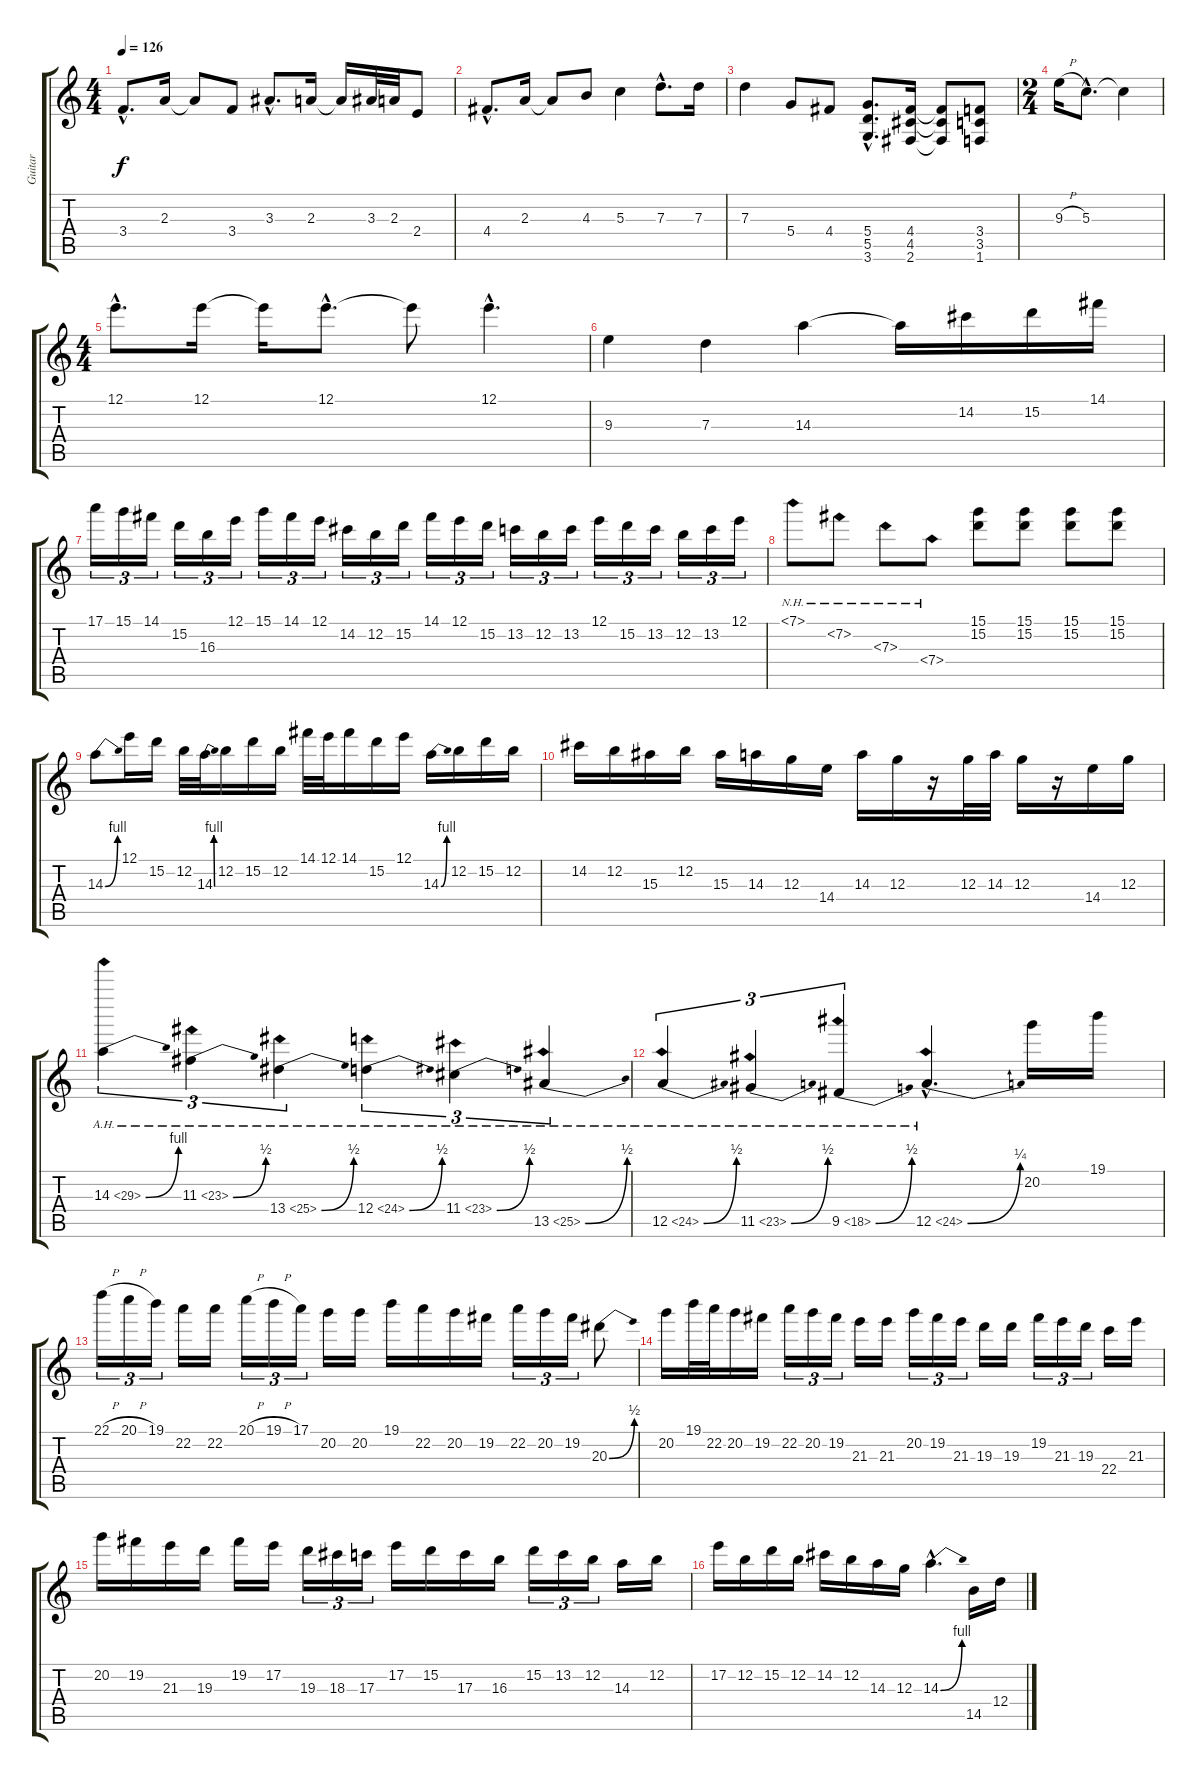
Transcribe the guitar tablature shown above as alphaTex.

\track ("Guitar" "Guitar") {instrument distortionguitar}
\staff {score tabs}
\tuning (E4 B3 G3 D3 A2 E2) {hide}
\ts (4 4)
\tempo 126
\clef g2
\ks c
3.4{hac}.8{d dy f} 2.3.16 2.3{t}.8 3.4.8 3.3{hac}.8{d} 2.3.16 2.3{t}.16 3.3.32 2.3.32 2.4.8 |
4.4{hac}.8{d} 2.3.16 2.3{t}.8 4.3.8 5.3.4 7.3{hac}.8{d} 7.3.16 |
7.3.4 5.4.8 4.4.8 (5.4{hac} 5.5{hac} 3.6{hac}).8{d} (4.4 4.5 2.6).16 (4.4{t} 4.5{t} 2.6{t}).8 (3.4 3.5 1.6).8 |
\ts (2 4)
9.3{h}.16 5.3{hac}.8{d} 5.3{t}.4 |
\ts (4 4)
12.1{hac}.8{d} 12.1.16 12.1{t}.16 12.1{hac}.8{d} 12.1{t}.8 12.1{hac}.4{d} |
9.3.4 7.3.4 14.3.4 14.3{t}.16 14.2.16 15.2.16 14.1.16 |
17.1.16{tu (3 2)} 15.1.16{tu (3 2)} 14.1.16{tu (3 2)} 15.2.16{tu (3 2)} 16.3.16{tu (3 2)} 12.1.16{tu (3 2)} 15.1.16{tu (3 2)} 14.1.16{tu (3 2)} 12.1.16{tu (3 2)} 14.2.16{tu (3 2)} 12.2.16{tu (3 2)} 15.2.16{tu (3 2)} 14.1.16{tu (3 2)} 12.1.16{tu (3 2)} 15.2.16{tu (3 2)} 13.2.16{tu (3 2)} 12.2.16{tu (3 2)} 13.2.16{tu (3 2)} 12.1.16{tu (3 2)} 15.2.16{tu (3 2)} 13.2.16{tu (3 2)} 12.2.16{tu (3 2)} 13.2.16{tu (3 2)} 12.1.16{tu (3 2)} |
7.1{nh}.8 7.2{nh}.8 7.3{nh}.8 7.4{nh}.8 (15.1 15.2).8 (15.1 15.2).8 (15.1 15.2).8 (15.1 15.2).8 |
14.3{be (bend 0 0 60 4)}.8 12.1.16 15.2.16 12.2.32 14.3{be (bend 0 0 60 4)}.32 12.2.16 15.2.16 12.2.16 14.1.32 12.1.32 14.1.16 15.2.16 12.1.16 14.3{be (bend 0 0 60 4)}.16 12.2.16 15.2.16 12.2.16 |
14.2.16 12.2.16 15.3.16 12.2.16 15.3.16 14.3.16 12.3.16 14.4.16 14.3.16 12.3.16 r.16 12.3.32 14.3.32 12.3.16 r.16 14.4.16 12.3.16 |
14.3{be (bend 0 0 60 4) ah 15}.4{tu (3 2)} 11.3{be (bend 0 0 60 2) ah 12}.4{tu (3 2)} 13.4{be (bend 0 0 60 2) ah 12}.4{tu (3 2)} 12.4{be (bend 0 0 60 2) ah 12}.4{tu (3 2)} 11.4{be (bend 0 0 60 2) ah 12}.4{tu (3 2)} 13.5{be (bend 0 0 60 2) ah 12}.4{tu (3 2)} |
12.5{be (bend 0 0 60 2) ah 12}.4{tu (3 2)} 11.5{be (bend 0 0 60 2) ah 12}.4{tu (3 2)} 9.5{be (bend 0 0 60 2) ah 9}.4{tu (3 2)} 12.5{be (bend 0 0 60 1) ah 12 hac}.4{d} 20.2.16 19.1.16 |
22.1{h}.16{tu (3 2)} 20.1{h}.16{tu (3 2)} 19.1.16{tu (3 2)} 22.2.16 22.2.16 20.1{h}.16{tu (3 2)} 19.1{h}.16{tu (3 2)} 17.1.16{tu (3 2)} 20.2.16 20.2.16 19.1.16 22.2.16 20.2.16 19.2.16 22.2.16{tu (3 2)} 20.2.16{tu (3 2)} 19.2.16{tu (3 2)} 20.3{be (bend 0 0 60 2)}.8 |
20.2.16 19.1.32 22.2.32 20.2.16 19.2.16 22.2.16{tu (3 2)} 20.2.16{tu (3 2)} 19.2.16{tu (3 2)} 21.3.16 21.3.16 20.2.16{tu (3 2)} 19.2.16{tu (3 2)} 21.3.16{tu (3 2)} 19.3.16 19.3.16 19.2.16{tu (3 2)} 21.3.16{tu (3 2)} 19.3.16{tu (3 2)} 22.4.16 21.3.16 |
20.2.16 19.2.16 21.3.16 19.3.16 19.2.16 17.2.16 19.3.16{tu (3 2)} 18.3.16{tu (3 2)} 17.3.16{tu (3 2)} 17.2.16 15.2.16 17.3.16 16.3.16 15.2.16{tu (3 2)} 13.2.16{tu (3 2)} 12.2.16{tu (3 2)} 14.3.16 12.2.16 |
17.2.16 12.2.16 15.2.16 12.2.16 14.2.16 12.2.16 14.3.16 12.3.16 14.3{be (bend 0 0 60 4) hac}.4{d} 14.5.16 12.4.16
